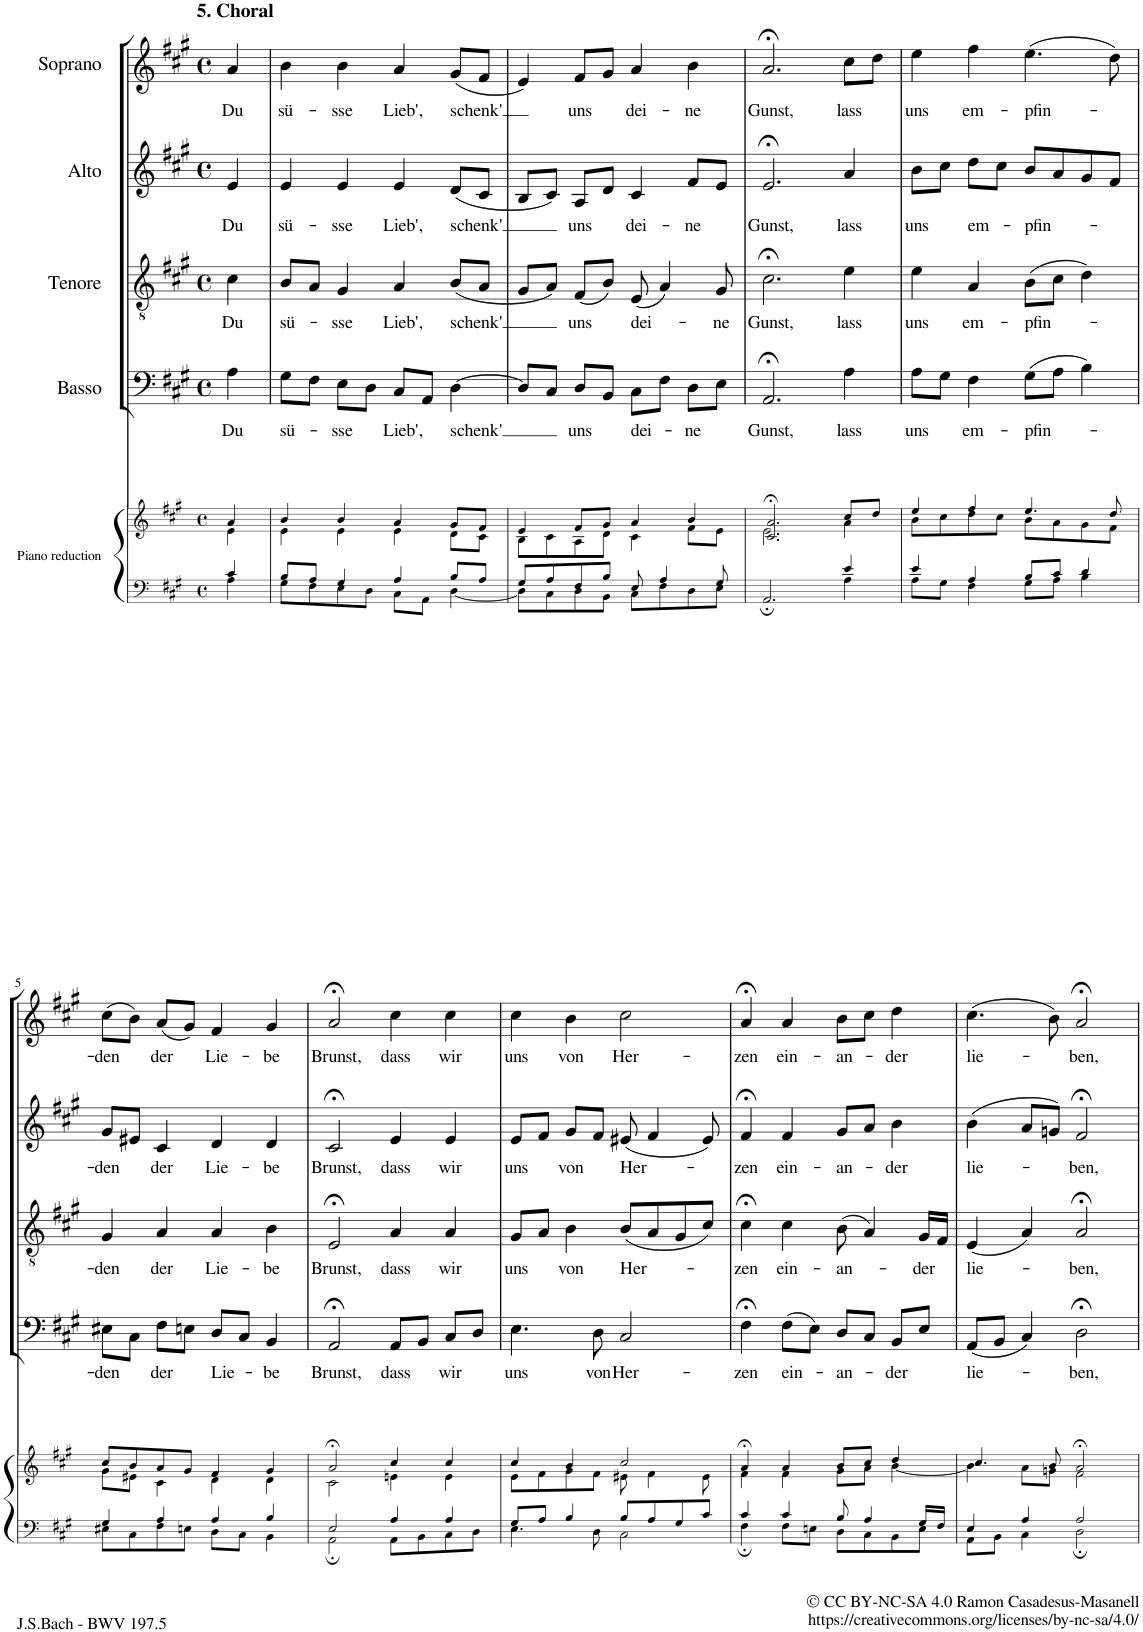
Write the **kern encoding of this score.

**kern	**kern	**kern	**text	**kern	**text	**kern	**text	**kern	**text
*part5	*part5	*part4	*part4	*part3	*part3	*part2	*part2	*part1	*part1
*staff6	*staff5	*staff4	*staff4	*staff3	*staff3	*staff2	*staff2	*staff1	*staff1
*I"Piano reduction	*	*I"Basso	*	*I"Tenore	*	*I"Alto	*	*I"Soprano	*
*I'Pno	*	*	*	*	*	*	*	*	*
*stria5	*stria5	*	*	*	*	*	*	*	*
*clefF4	*clefG2	*clefF4	*	*clefGv2	*	*clefG2	*	*clefG2	*
*k[f#c#g#]	*k[f#c#g#]	*k[f#c#g#]	*	*k[f#c#g#]	*	*k[f#c#g#]	*	*k[f#c#g#]	*
*M4/4	*M4/4	*M4/4	*	*M4/4	*	*M4/4	*	*M4/4	*
*met(c)	*met(c)	*met(c)	*	*met(c)	*	*met(c)	*	*met(c)	*
=	=	=	=	=	=	=	=	=	=
*^	*^	*	*	*	*	*	*	*	*
!	!	!	!	!	!	!	!	!	!	!LO:TX:a:B:t=5. Choral	!
!	!	!	!	!	!LO:LY:b	!	!LO:LY:b	!	!LO:LY:b	!	!LO:LY:b
4c#/	4A\	4a/	4e\	4A\	Du	4c#\	Du	4e/	Du	4a/	Du
=1	=1	=1	=1	=1	=1	=1	=1	=1	=1	=1	=1
!	!	!	!	!	!LO:LY:b	!	!LO:LY:b	!	!LO:LY:b	!	!LO:LY:b
8B/L	8G#\L	4b/	4e\	8G#\L	sü-	8B/L	sü-	4e/	sü-	4b\	sü-
8A/J	8F#\	.	.	8F#\J	.	8A/J	.	.	.	.	.
!	!	!	!	!	!LO:LY:b	!	!LO:LY:b	!	!LO:LY:b	!	!LO:LY:b
4G#/	8E\	4b/	4e\	8E\L	-sse	4G#/	-sse	4e/	-sse	4b\	-sse
.	8D\J	.	.	8D\J	.	.	.	.	.	.	.
!	!	!	!	!	!LO:LY:b	!	!LO:LY:b	!	!LO:LY:b	!	!LO:LY:b
4A/	8C#\L	4a/	4e\	8C#/L	Lieb',	4A/	Lieb',	4e/	Lieb',	4a/	Lieb',
.	8AA\J	.	.	8AA/J	.	.	.	.	.	.	.
!	!	!	!	!	!LO:LY:b	!	!LO:LY:b	!	!LO:LY:b	!	!LO:LY:b
8B/L	[4D\	8g#/L	8d\L	[4D\	schenk'	(8B/L	schenk'	(8d/L	schenk'	(8g#/L	schenk'
8A/J	.	8f#/J	8c#\J	.	.	8A/J	.	8c#/J	.	8f#/J	.
=2	=2	=2	=2	=2	=2	=2	=2	=2	=2	=2	=2
8G#/L	8D\L]	4e/	8B\L	8D/L]	.	8G#/L	.	8B/L	.	4e/)	.
8A/	8C#\	.	8c#\	8C#/J	.	8A/J)	.	8c#/J)	.	.	.
!	!	!	!	!	!LO:LY:b	!	!LO:LY:b	!	!LO:LY:b	!	!LO:LY:b
8F#/	8D\	8f#/L	8A\	8D/L	uns	(8F#/L	uns	8A/L	uns	8f#/L	uns
8B/J	8BB\J	8g#/J	8d\J	8BB/J	.	8B/J)	.	8d/J	.	8g#/J	.
!	!	!	!	!	!LO:LY:b	!	!LO:LY:b	!	!LO:LY:b	!	!LO:LY:b
8E/	8C#\L	4a/	4c#\	8C#\L	dei-	(8E/	dei-	4c#/	dei-	4a/	dei-
4A/	8F#\	.	.	8F#\J	.	4A/)	.	.	.	.	.
!	!	!	!	!	!LO:LY:b	!	!	!	!LO:LY:b	!	!LO:LY:b
.	8D\	4b/	8f#\L	8D\L	-ne	.	.	8f#/L	-ne	4b\	-ne
!	!	!	!	!	!	!	!LO:LY:b	!	!	!	!
8G#/	8E\J	.	8e\J	8E\J	.	8G#/	-ne	8e/J	.	.	.
=3	=3	=3	=3	=3	=3	=3	=3	=3	=3	=3	=3
*	*	*	*^	*	*	*	*	*	*	*	*
!	!	!	!	!	!	!LO:LY:b	!	!LO:LY:b	!	!LO:LY:b	!	!LO:LY:b
2.ryy	2.AA;/	2.a;</	2.e\	2.c#/	2.AA;</	Gunst,	2.c#;<\	Gunst,	2.e;</	Gunst,	2.a;</	Gunst,
!	!	!	!	!	!	!LO:LY:b	!	!LO:LY:b	!	!LO:LY:b	!	!LO:LY:b
4e/	4A\	8cc#/L	4a\	4ryy	4A\	lass	4e\	lass	4a/	lass	8cc#\L	lass
.	.	8dd/J	.	.	.	.	.	.	.	.	8dd\J	.
*	*	*	*v	*v	*	*	*	*	*	*	*	*
=4	=4	=4	=4	=4	=4	=4	=4	=4	=4	=4	=4
!	!	!	!	!	!LO:LY:b	!	!LO:LY:b	!	!LO:LY:b	!	!LO:LY:b
4e/	8A\L	4ee/	8b\L	8A\L	uns	4e\	uns	8b\L	uns	4ee\	uns
.	8G#\J	.	8cc#\	8G#\J	.	.	.	8cc#\J	.	.	.
!	!	!	!	!	!LO:LY:b	!	!LO:LY:b	!	!LO:LY:b	!	!LO:LY:b
4A/	4F#\	4ff#/	8dd\	4F#\	em-	4A/	em-	8dd\L	em-	4ff#\	em-
.	.	.	8cc#\J	.	.	.	.	8cc#\J	.	.	.
!	!	!	!	!	!LO:LY:b	!	!LO:LY:b	!	!LO:LY:b	!	!LO:LY:b
8B/L	8G#\L	4.ee/	8b\L	(8G#\L	-pfin-	(8B\L	-pfin-	8b/L	-pfin-	(4.ee\	-pfin-
8c#/J	8A\J	.	8a\	8A\J	.	8c#\J	.	8a/	.	.	.
4d/	4B\	.	8g#\	4B\)	.	4d\)	.	8g#/	.	.	.
.	.	8dd/	8f#\J	.	.	.	.	8f#/J	.	8dd\)	.
!!LO:LB:g=z
=5	=5	=5	=5	=5	=5	=5	=5	=5	=5	=5	=5
!	!	!	!	!	!LO:LY:b	!	!LO:LY:b	!	!LO:LY:b	!	!LO:LY:b
4G#/	8E#X\L	8cc#/L	8g#\L	8E#X\L	-den	4G#/	-den	8g#/L	-den	(8cc#\L	-den
.	8C#\	8b/	8e#X\J	8C#\J	.	.	.	8e#X/J	.	8b\J)	.
!	!	!	!	!	!LO:LY:b	!	!LO:LY:b	!	!LO:LY:b	!	!LO:LY:b
4A/	8F#\	8a/	4c#\	8F#\L	der	4A/	der	4c#/	der	(8a/L	der
.	8En\J	8g#/J	.	8En\J	.	.	.	.	.	8g#/J)	.
!	!	!	!	!	!LO:LY:b	!	!LO:LY:b	!	!LO:LY:b	!	!LO:LY:b
4A/	8D\L	4f#/	4d\	8D/L	Lie-	4A/	Lie-	4d/	Lie-	4f#/	Lie-
.	8C#\J	.	.	8C#/J	.	.	.	.	.	.	.
!	!	!	!	!	!LO:LY:b	!	!LO:LY:b	!	!LO:LY:b	!	!LO:LY:b
4B/	4BB\	4g#/	4d\	4BB/	-be	4B\	-be	4d/	-be	4g#/	-be
=6	=6	=6	=6	=6	=6	=6	=6	=6	=6	=6	=6
!	!	!	!	!	!LO:LY:b	!	!LO:LY:b	!	!LO:LY:b	!	!LO:LY:b
2E/	2AA;\	2a;</	2c#\	2AA;</	Brunst,	2E;</	Brunst,	2c#;</	Brunst,	2a;</	Brunst,
!	!	!	!	!	!LO:LY:b	!	!LO:LY:b	!	!LO:LY:b	!	!LO:LY:b
4A/	8AA\L	4cc#/	4en\	8AA/L	dass	4A/	dass	4e/	dass	4cc#\	dass
.	8BB\	.	.	8BB/J	.	.	.	.	.	.	.
!	!	!	!	!	!LO:LY:b	!	!LO:LY:b	!	!LO:LY:b	!	!LO:LY:b
4A/	8C#\	4cc#/	4e\	8C#/L	wir	4A/	wir	4e/	wir	4cc#\	wir
.	8D\J	.	.	8D/J	.	.	.	.	.	.	.
=7	=7	=7	=7	=7	=7	=7	=7	=7	=7	=7	=7
!	!	!	!	!	!LO:LY:b	!	!LO:LY:b	!	!LO:LY:b	!	!LO:LY:b
8G#/L	4.E\	4cc#/	8e\L	4.E\	uns	8G#/L	uns	8e/L	uns	4cc#\	uns
8A/J	.	.	8f#\	.	.	8A/J	.	8f#/J	.	.	.
!	!	!	!	!	!	!	!LO:LY:b	!	!LO:LY:b	!	!LO:LY:b
4B/	.	4b/	8g#\	.	.	4B\	von	8g#/L	von	4b\	von
!	!	!	!	!	!LO:LY:b	!	!	!	!	!	!
.	8D\	.	8f#\J	8D\	von	.	.	8f#/J	.	.	.
!	!	!	!	!	!LO:LY:b	!	!LO:LY:b	!	!LO:LY:b	!	!LO:LY:b
8B/L	2C#\	2cc#/	8e#X\	2C#/	Her-	(8B/L	Her-	(8e#X/	Her-	2cc#\	Her-
8A/	.	.	4f#\	.	.	8A/	.	4f#/	.	.	.
8G#/	.	.	.	.	.	8G#/	.	.	.	.	.
8c#/J	.	.	8e#\	.	.	8c#/J)	.	8e#/)	.	.	.
=8	=8	=8	=8	=8	=8	=8	=8	=8	=8	=8	=8
!	!	!	!	!	!LO:LY:b	!	!LO:LY:b	!	!LO:LY:b	!	!LO:LY:b
4c#/	4F#;\	4a;</	4f#\	4F#;<\	-zen	4c#;<\	-zen	4f#;</	-zen	4a;</	-zen
!	!	!	!	!	!LO:LY:b	!	!LO:LY:b	!	!LO:LY:b	!	!LO:LY:b
4c#/	8F#\L	4a/	4f#\	(8F#\L	ein-	4c#\	ein-	4f#/	ein-	4a/	ein-
.	8En\J	.	.	8E\J)	.	.	.	.	.	.	.
!	!	!	!	!	!LO:LY:b	!	!LO:LY:b	!	!LO:LY:b	!	!LO:LY:b
8B/	8D\L	8b/L	8g#\L	8D/L	-an-	(8B\	-an-	8g#/L	-an-	8b\L	-an-
4A/	8C#\	8cc#/J	8a\J	8C#/J	.	4A/)	.	8a/J	.	8cc#\J	.
!	!	!	!	!	!LO:LY:b	!	!	!	!LO:LY:b	!	!LO:LY:b
.	8BB\	4dd/	[4b\	8BB/L	-der	.	.	4b\	-der	4dd\	-der
!	!	!	!	!	!	!	!LO:LY:b	!	!	!	!
16G#/LL	8E\J	.	.	8E/J	.	16G#/LL	-der	.	.	.	.
16F#/JJ	.	.	.	.	.	16F#/JJ	.	.	.	.	.
=9	=9	=9	=9	=9	=9	=9	=9	=9	=9	=9	=9
!	!	!	!	!	!LO:LY:b	!	!LO:LY:b	!	!LO:LY:b	!	!LO:LY:b
4E/	8AA\L	4.cc#/	4b\]	(8AA/L	lie-	(4E/	lie-	(4b\	lie-	(4.cc#\	lie-
.	8BB\J	.	.	8BB/J	.	.	.	.	.	.	.
4A/	4C#\	.	8a\L	4C#/)	.	4A/)	.	8a/L	.	.	.
.	.	8b/	8gn\J	.	.	.	.	8gn/J)	.	8b\)	.
!	!	!	!	!	!LO:LY:b	!	!LO:LY:b	!	!LO:LY:b	!	!LO:LY:b
2A/	2D;\	2a;</	2f#\	2D;<\	-ben,	2A;</	-ben,	2f#;</	-ben,	2a;</	-ben,
*v	*v	*	*	*	*	*	*	*	*	*	*
*	*v	*v	*	*	*	*	*	*	*	*
=	=	=	=	=	=	=	=	=	=
*-	*-	*-	*-	*-	*-	*-	*-	*-	*-
